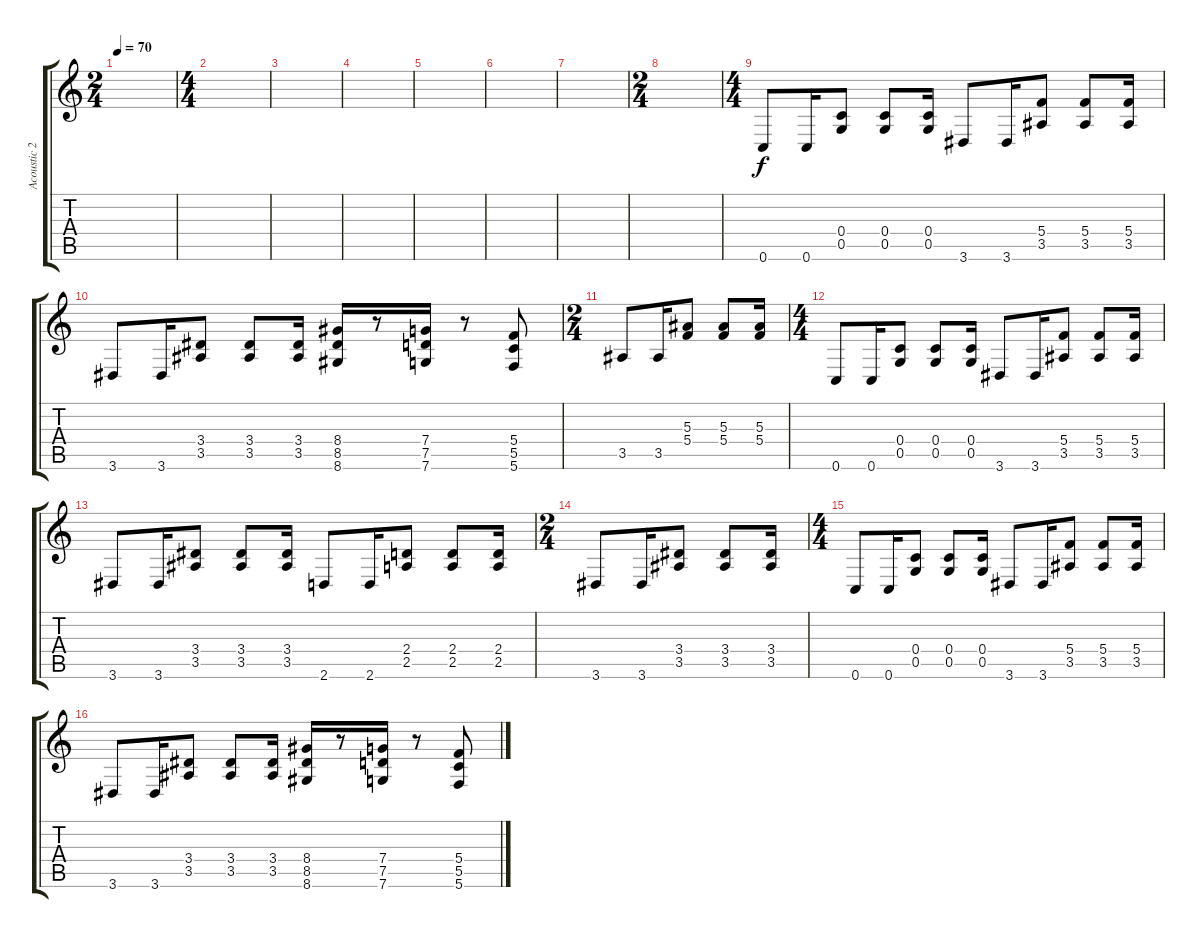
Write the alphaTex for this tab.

\track ("Acoustic 2" "Acoustic 2") {instrument acousticguitarsteel}
\staff {score tabs}
\tuning (D4 A3 F3 C3 G2 C2) {hide}
\ts (2 4)
\tempo 70
\clef g2
\ks c
|
\ts (4 4)
|
|
|
|
|
|
\ts (2 4)
|
\ts (4 4)
0.6.8 0.6.16 (0.4 0.5).8 (0.4 0.5).8 (0.4 0.5).16 3.6.8 3.6.16 (5.4 3.5).8 (5.4 3.5).8 (5.4 3.5).16 |
3.6.8 3.6.16 (3.4 3.5).8 (3.4 3.5).8 (3.4 3.5).16 (8.4 8.5 8.6).16 r.8 (7.4 7.5 7.6).16 r.8 (5.4 5.5 5.6).8 |
\ts (2 4)
3.5.8 3.5.16 (5.3 5.4).8 (5.3 5.4).8 (5.3 5.4).16 |
\ts (4 4)
0.6.8 0.6.16 (0.4 0.5).8 (0.4 0.5).8 (0.4 0.5).16 3.6.8 3.6.16 (5.4 3.5).8 (5.4 3.5).8 (5.4 3.5).16 |
3.6.8 3.6.16 (3.4 3.5).8 (3.4 3.5).8 (3.4 3.5).16 2.6.8 2.6.16 (2.4 2.5).8 (2.4 2.5).8 (2.4 2.5).16 |
\ts (2 4)
3.6.8 3.6.16 (3.4 3.5).8 (3.4 3.5).8 (3.4 3.5).16 |
\ts (4 4)
0.6.8 0.6.16 (0.4 0.5).8 (0.4 0.5).8 (0.4 0.5).16 3.6.8 3.6.16 (5.4 3.5).8 (5.4 3.5).8 (5.4 3.5).16 |
3.6.8 3.6.16 (3.4 3.5).8 (3.4 3.5).8 (3.4 3.5).16 (8.4 8.5 8.6).16 r.8 (7.4 7.5 7.6).16 r.8 (5.4 5.5 5.6).8
